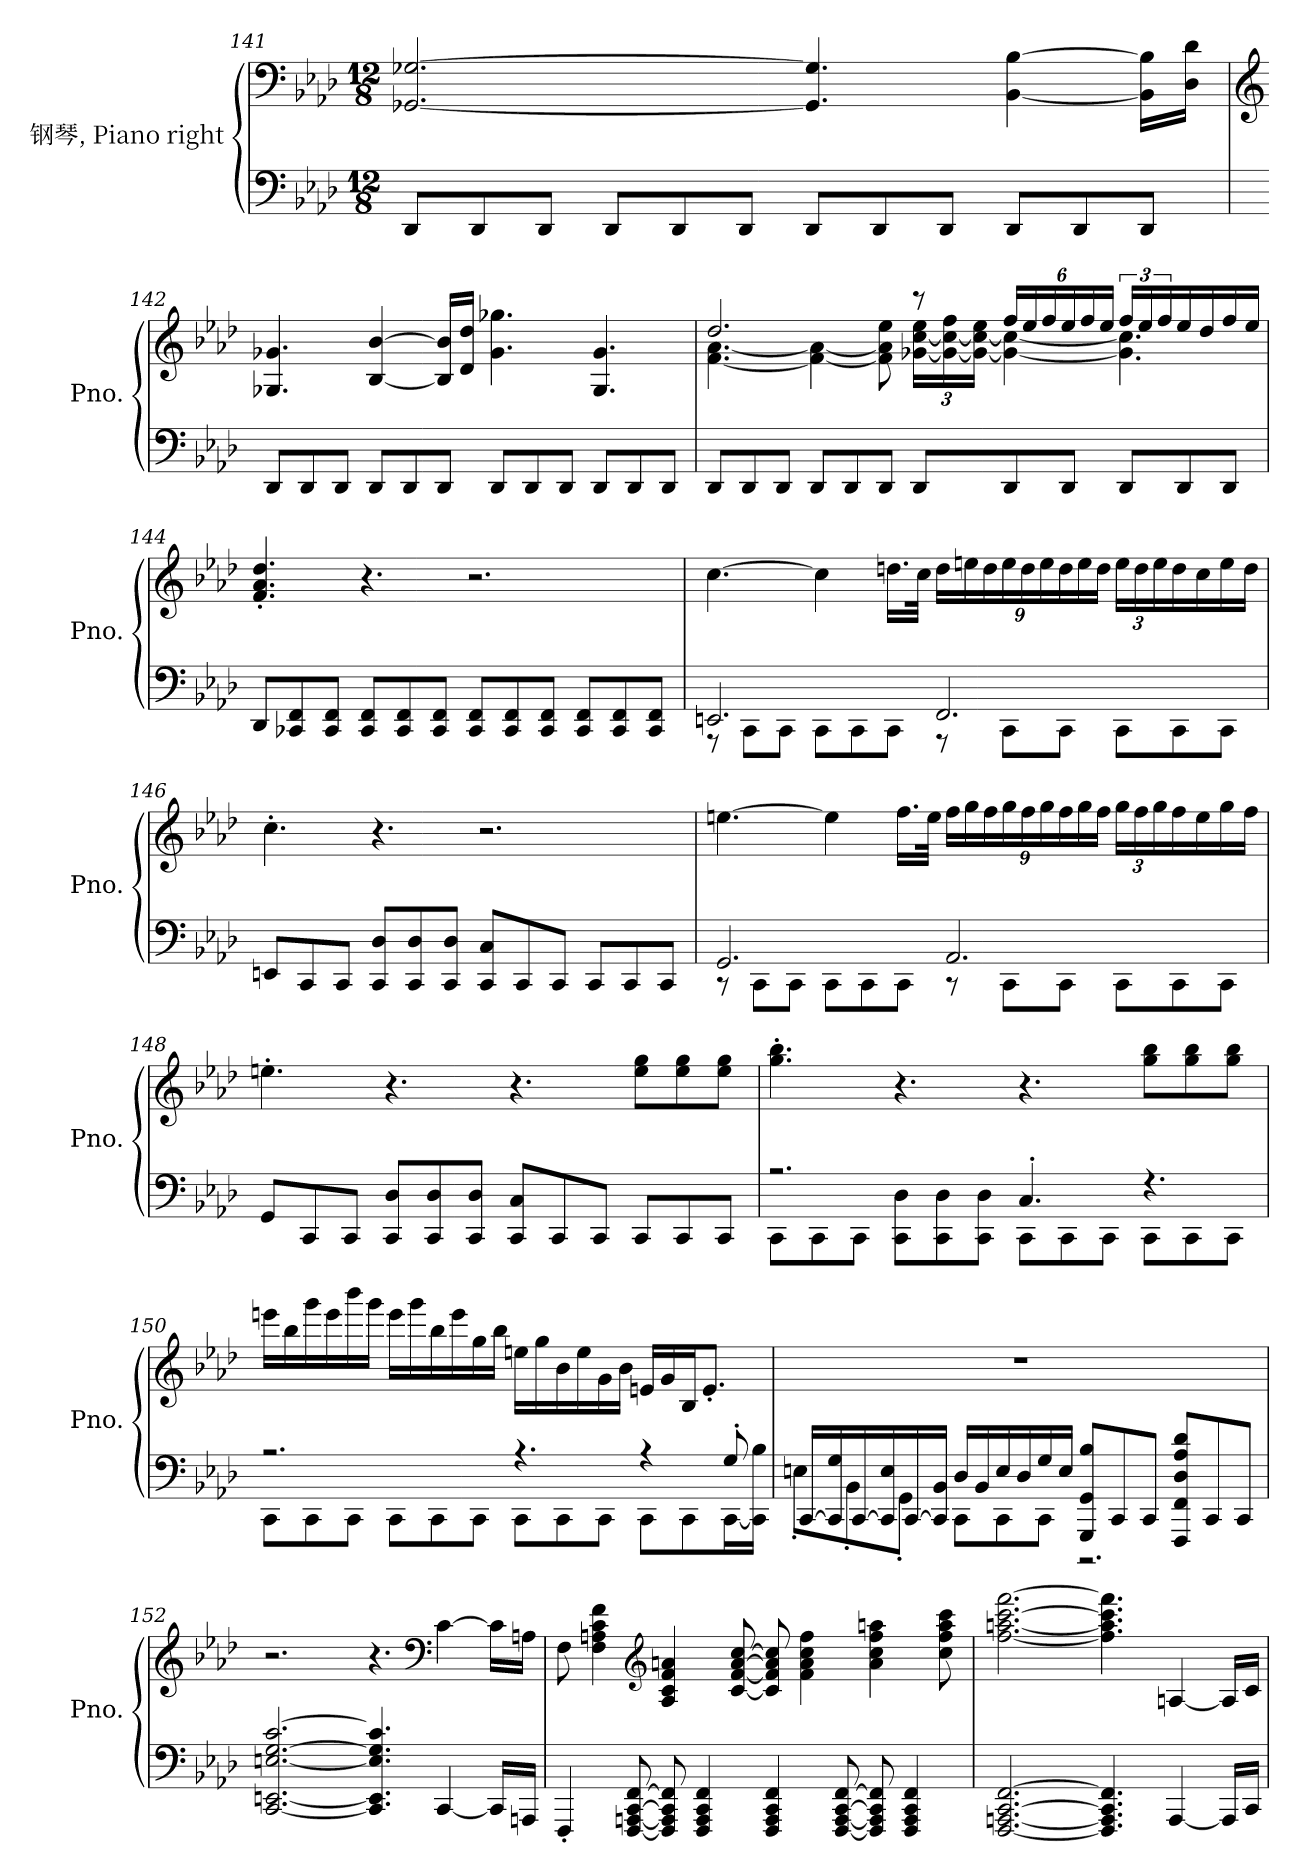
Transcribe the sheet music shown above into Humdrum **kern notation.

**kern	**kern
*part1	*part1
*staff2	*staff1
*I"钢琴, Piano right	*
*I'Pno.	*
*clefF4	*clefF4
*k[b-e-a-d-]	*k[b-e-a-d-]
*M12/8	*M12/8
*MM163	*MM163
=141	=141
8DD-/L	[2.GG-X/ [2.G-X/
8DD-/	.
8DD-/J	.
8DD-/L	.
8DD-/	.
8DD-/J	.
*	*MM157
8DD-/L	4.GG-/] 4.G-/]
8DD-/	.
8DD-/J	.
8DD-/L	[4BB-\ [4B-\
8DD-/	.
8DD-/J	16BB-\] 16B-\]LL
*	*MM141
.	16D-\ 16d-\JJ
!!LO:LB:g=z
=142	=142
*	*clefG2
*	*MM172
8DD-/L	4.G-X/ 4.g-X/
8DD-/	.
8DD-/J	.
*	*MM163
8DD-/L	[4B-/ [4b-/
8DD-/	.
8DD-/J	16B-/] 16b-/]LL
*	*MM149
.	16d-/ 16dd-/JJ
*	*MM163
8DD-/L	4.g-\ 4.gg-X\
8DD-/	.
8DD-/J	.
*	*MM163
8DD-/L	4.G-/ 4.g-/
8DD-/	.
8DD-/J	.
!!LO:PB:g=z
=143	=143
*	*^
8DD-/L	2.dd-/	[4.f\ [4.a-\
8DD-/	.	.
8DD-/J	.	.
8DD-/L	.	4f\_ 4a-\_
8DD-/	.	.
*	*MM152	*
8DD-/J	.	8f\] 8a-\] 8ee-\
*	*	*Xbrackettup
*	*MM178	*
8DD-/L	8r	[24g-X\ [24cc\ 24ee-\LL
*	*MM179	*
.	.	24g-\_ 24cc\_ 24ff\
.	.	24g-\_ 24cc\_ 24ee-\JJ
8DD-/	24ff/LL	4g-\_ 4cc\_
.	24ee-/	.
*	*MM181	*
.	24ff/	.
8DD-/J	24ee-/	.
.	24ff/	.
.	24ee-/JJ	.
8DD-/L	24ff/LL	4.g-\] 4.cc\]
.	24ee-/	.
*	*MM178	*
.	24ff/	.
8DD-/	16ee-/	.
*	*MM143	*
.	16dd-/	.
8DD-/J	16ff/	.
*	*MM131	*
.	16ee-/JJ	.
*	*v	*v
=144	=144
*	*MM162
8DD-/L	4.f/' 4.a-/' 4.dd-/'
8CC-X/ 8FF/	.
8CC-/ 8FF/J	.
8CC-/ 8FF/L	4.r
8CC-/ 8FF/	.
8CC-/ 8FF/J	.
8CC-/ 8FF/L	2.r
8CC-/ 8FF/	.
8CC-/ 8FF/J	.
8CC-/ 8FF/L	.
8CC-/ 8FF/	.
8CC-/ 8FF/J	.
!!LO:LB:g=z
=145	=145
*	*MM163
*^	*
2.EEn/	8r	[4.cc\
.	8CC\L	.
.	8CC\J	.
.	8CC\L	4cc\]
.	8CC\	.
*	*	*MM152
.	8CC\J	16.ddn\LL
.	.	32cc\JJk
*	*	*MM178
2.FF/	8r	24dd\LL
*	*	*MM179
.	.	24een\
.	.	24dd\
.	8CC\L	24ee\
.	.	24dd\
.	.	24ee\
.	8CC\J	24dd\
.	.	24ee\
*	*	*MM180
.	.	24dd\JJ
.	8CC\L	24ee\LL
*	*	*MM179
.	.	24dd\
.	.	24ee\
.	8CC\	16dd\
*	*	*MM143
.	.	16cc\
.	8CC\J	16ee\
*	*	*MM131
.	.	16dd\JJ
*v	*v	*
=146	=146
*	*MM158
8EEn/L	4.cc'\
8CC/	.
8CC/J	.
*	*MM156
8CC/ 8D-/L	4.r
8CC/ 8D-/	.
8CC/ 8D-/J	.
*	*MM162
8CC/ 8C/L	2.r
8CC/	.
8CC/J	.
8CC/L	.
8CC/	.
8CC/J	.
!!LO:LB:g=z
=147	=147
*	*MM163
*^	*
2.GG/	8r	[4.een\
.	8CC\L	.
.	8CC\J	.
.	8CC\L	4ee\]
.	8CC\	.
*	*	*MM152
.	8CC\J	16.ff\LL
.	.	32ee\JJk
*	*	*MM178
2.AA-/	8r	24ff\LL
*	*	*MM179
.	.	24gg\
.	.	24ff\
.	8CC\L	24gg\
*	*	*MM180
.	.	24ff\
.	.	24gg\
.	8CC\J	24ff\
.	.	24gg\
.	.	24ff\JJ
.	8CC\L	24gg\LL
.	.	24ff\
.	.	24gg\
.	8CC\	16ff\
*	*	*MM143
.	.	16ee\
.	8CC\J	16gg\
*	*	*MM131
.	.	16ff\JJ
*v	*v	*
=148	=148
*	*MM163
8GG/L	4.een'\
8CC/	.
8CC/J	.
*	*MM156
8CC/ 8D-/L	4.r
8CC/ 8D-/	.
8CC/ 8D-/J	.
*	*MM163
8CC/ 8C/L	4.r
8CC/	.
8CC/J	.
*	*MM156
8CC/L	8ee\ 8gg\L
*	*MM151
8CC/	8ee\ 8gg\
*	*MM146
8CC/J	8ee\ 8gg\J
!!LO:LB:g=z
=149	=149
*	*MM162
*^	*
2.r	8CC\L	4.gg\' 4.bb-\'
.	8CC\	.
.	8CC\J	.
*	*	*MM154
.	8CC\ 8D-\L	4.r
.	8CC\ 8D-\	.
.	8CC\ 8D-\J	.
*	*	*MM160
4.C'/	8CC\L	4.r
.	8CC\	.
.	8CC\J	.
*	*	*MM154
4.r	8CC\L	8gg\ 8bb-\L
*	*	*MM149
.	8CC\	8gg\ 8bb-\
*	*	*MM146
.	8CC\J	8gg\ 8bb-\J
!!LO:LB:g=z
=150	=150	=150
*	*	*MM181
2.r	8CC\L	16eeen\LL
.	.	16bb-\
.	8CC\	16ggg\
*	*	*MM182
.	.	16eee\
.	8CC\J	16bbb-\
.	.	16ggg\JJ
.	8CC\L	16eee\LL
.	.	16ggg\
.	8CC\	16bb-\
.	.	16eee\
.	8CC\J	16gg\
.	.	16bb-\JJ
4.r	8CC\L	16een\LL
.	.	16gg\
.	8CC\	16b-\
.	.	16ee\
.	8CC\J	16g\
.	.	16b-\JJ
4r	8CC\L	16en/LL
.	.	16g/
.	8CC\	16B-/J
.	.	8.e'/J
8G'/	[16CC\L	.
.	16CC\] 16B-\JJ	.
!!LO:LB:g=z
=151	=151	=151
[16CC/LL	8En'\L	1.r
16CC/] 16G/	.	.
[16CC/	8BB-'\	.
16CC/] 16E/	.	.
[16CC/	8GG'\J	.
16CC/] 16BB-/JJ	.	.
16D-/LL	8CC\L	.
16BB-/	.	.
16E/	8CC\	.
16D-/	.	.
16G/	8CC\J	.
16E/JJ	.	.
8GGG/ 8GG/ 8B-/L	2.r	.
8CC/	.	.
8CC/J	.	.
8FFF/ 8FF/ 8D-/ 8A-/ 8d-/L	.	.
8CC/	.	.
8CC/J	.	.
*v	*v	*
=152	=152
*	*MM110
[2.CC/ [2.EEn/ [2.En/ [2.G/ [2.c/	2.r
4.CC/] 4.EE/] 4.E/] 4.G/] 4.c/]	4.r
*	*clefF4
*	*MM100
[4CC/	[4c\
16CC/LL]	16c\LL]
16AAAn/JJ	16An\JJ
!!LO:PB:g=z
=153	=153
*	*MM134
4FFF'/	8F\
*	*MM184
.	4F\ 4An\ 4c\ 4f\
[8FFF/ [8AAAn/ [8CC/ [8FF/	.
*	*clefG2
8FFF/] 8AAA/] 8CC/] 8FF/]	4A/ 4c/ 4f/ 4an/
4FFF/ 4AAA/ 4CC/ 4FF/	.
.	[8c/ [8f/ [8a/ [8cc/
4FFF/ 4AAA/ 4CC/ 4FF/	8c/] 8f/] 8a/] 8cc/]
.	4f\ 4a\ 4cc\ 4ff\
[8FFF/ [8AAA/ [8CC/ [8FF/	.
8FFF/] 8AAA/] 8CC/] 8FF/]	4a\ 4cc\ 4ff\ 4aan\
4FFF/ 4AAA/ 4CC/ 4FF/	.
*	*MM168
.	8cc\ 8ff\ 8aa\ 8ccc\
=154	=154
[2.FFF/ [2.AAAn/ [2.CC/ [2.FF/	[2.ff\ [2.aan\ [2.ccc\ [2.fff\
4.FFF/] 4.AAA/] 4.CC/] 4.FF/]	4.ff\] 4.aa\] 4.ccc\] 4.fff\]
*	*MM170
[4AAA/	[4An/
16AAA/LL]	16A/LL]
*	*MM153
16CC/JJ	16c/JJ
=	=
*-	*-
